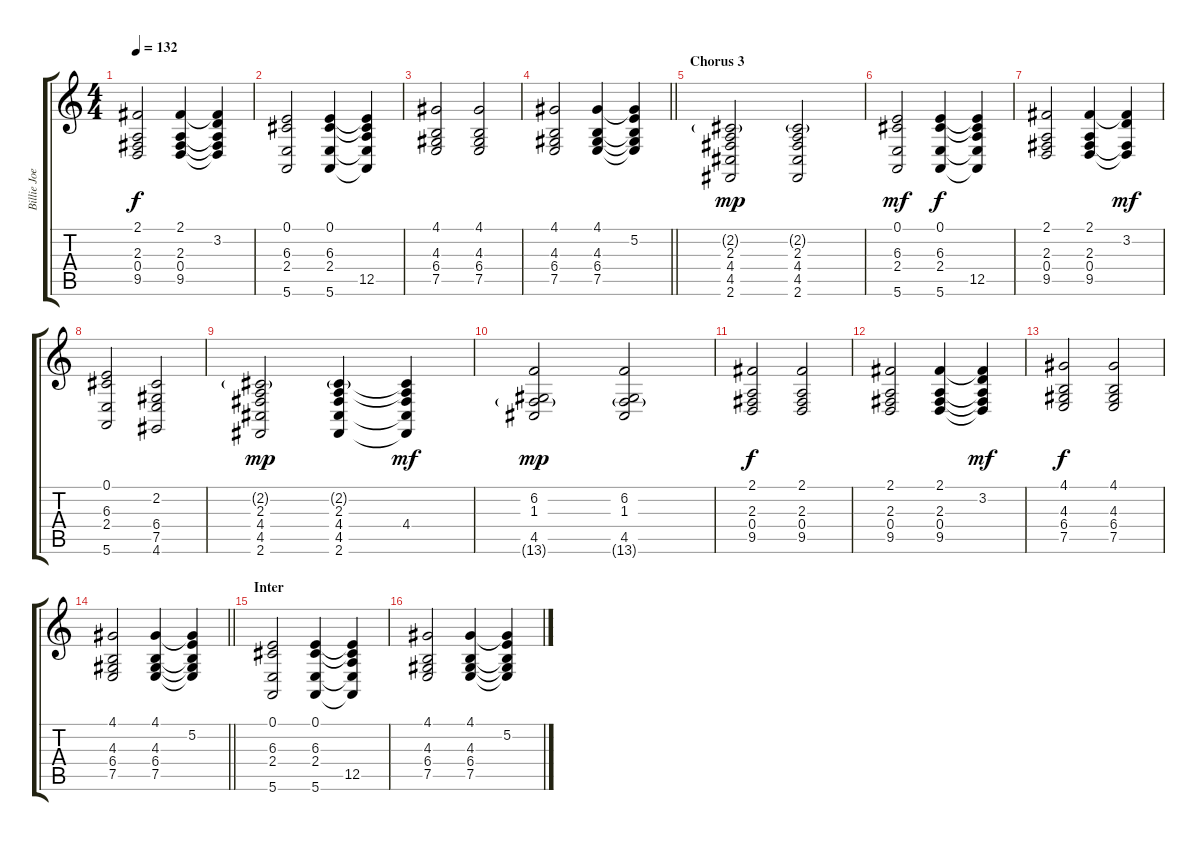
\track ("Billie Joe Armstrong [Piano]" "Billie Joe") {instrument brightacousticpiano}
\staff {score tabs}
\tuning (E4 B3 G3 D3 A2 E2) {hide}
\ts (4 4)
\tempo 132
\clef g2
\ks c
(2.1 2.3 0.4 9.5).2{dy f} (2.1 2.3 0.4 9.5).4 (2.1{t} 3.2 2.3{t} 0.4{t} 9.5{t}).4 |
(0.1 6.3 2.4 5.6).2 (0.1 6.3 2.4 5.6).4 (0.1{t} 6.3{t} 2.4{t} 12.5 5.6{t}).4 |
(4.1 4.3 6.4 7.5).2 (4.1 4.3 6.4 7.5).2 |
\barLineRight lightlight
(4.1 4.3 6.4 7.5).2 (4.1 4.3 6.4 7.5).4 (4.1{t} 5.2 4.3{t} 6.4{t} 7.5{t}).4 |
\section ("" "Chorus 3")
(2.2{g} 2.3 4.4 4.5 2.6).2{dy mp} (2.2{g} 2.3 4.4 4.5 2.6).2 |
(0.1 6.3 2.4 5.6).2{dy mf} (0.1 6.3 2.4 5.6).4{dy f} (0.1{t} 6.3{t} 2.4{t} 12.5 5.6{t}).4 |
(2.1 2.3 0.4 9.5).2 (2.1 2.3 0.4 9.5).4 (2.1{t} 3.2 0.4{t} 9.5{t}).4{dy mf} |
(0.1 6.3 2.4 5.6).2 (2.2 6.4 7.5 4.6).2 |
(2.2{g} 2.3 4.4 4.5 2.6).2{dy mp} (2.2{g} 2.3 4.4 4.5 2.6).4 (2.2{t} 2.3{t} 4.4 4.5{t} 2.6{t}).4{dy mf} |
(6.2 1.3 4.5 13.6{g}).2{dy mp} (6.2 1.3 4.5 13.6{g}).2 |
(2.1 2.3 0.4 9.5).2{dy f} (2.1 2.3 0.4 9.5).2 |
(2.1 2.3 0.4 9.5).2 (2.1 2.3 0.4 9.5).4 (2.1{t} 3.2 2.3{t} 0.4{t} 9.5{t}).4{dy mf} |
(4.1 4.3 6.4 7.5).2{dy f} (4.1 4.3 6.4 7.5).2 |
\barLineRight lightlight
(4.1 4.3 6.4 7.5).2 (4.1 4.3 6.4 7.5).4 (4.1{t} 5.2 4.3{t} 6.4{t} 7.5{t}).4 |
\section ("" "Inter")
(0.1 6.3 2.4 5.6).2 (0.1 6.3 2.4 5.6).4 (0.1{t} 6.3{t} 2.4{t} 12.5 5.6{t}).4 |
(4.1 4.3 6.4 7.5).2 (4.1 4.3 6.4 7.5).4 (4.1{t} 5.2 4.3{t} 6.4{t} 7.5{t}).4
